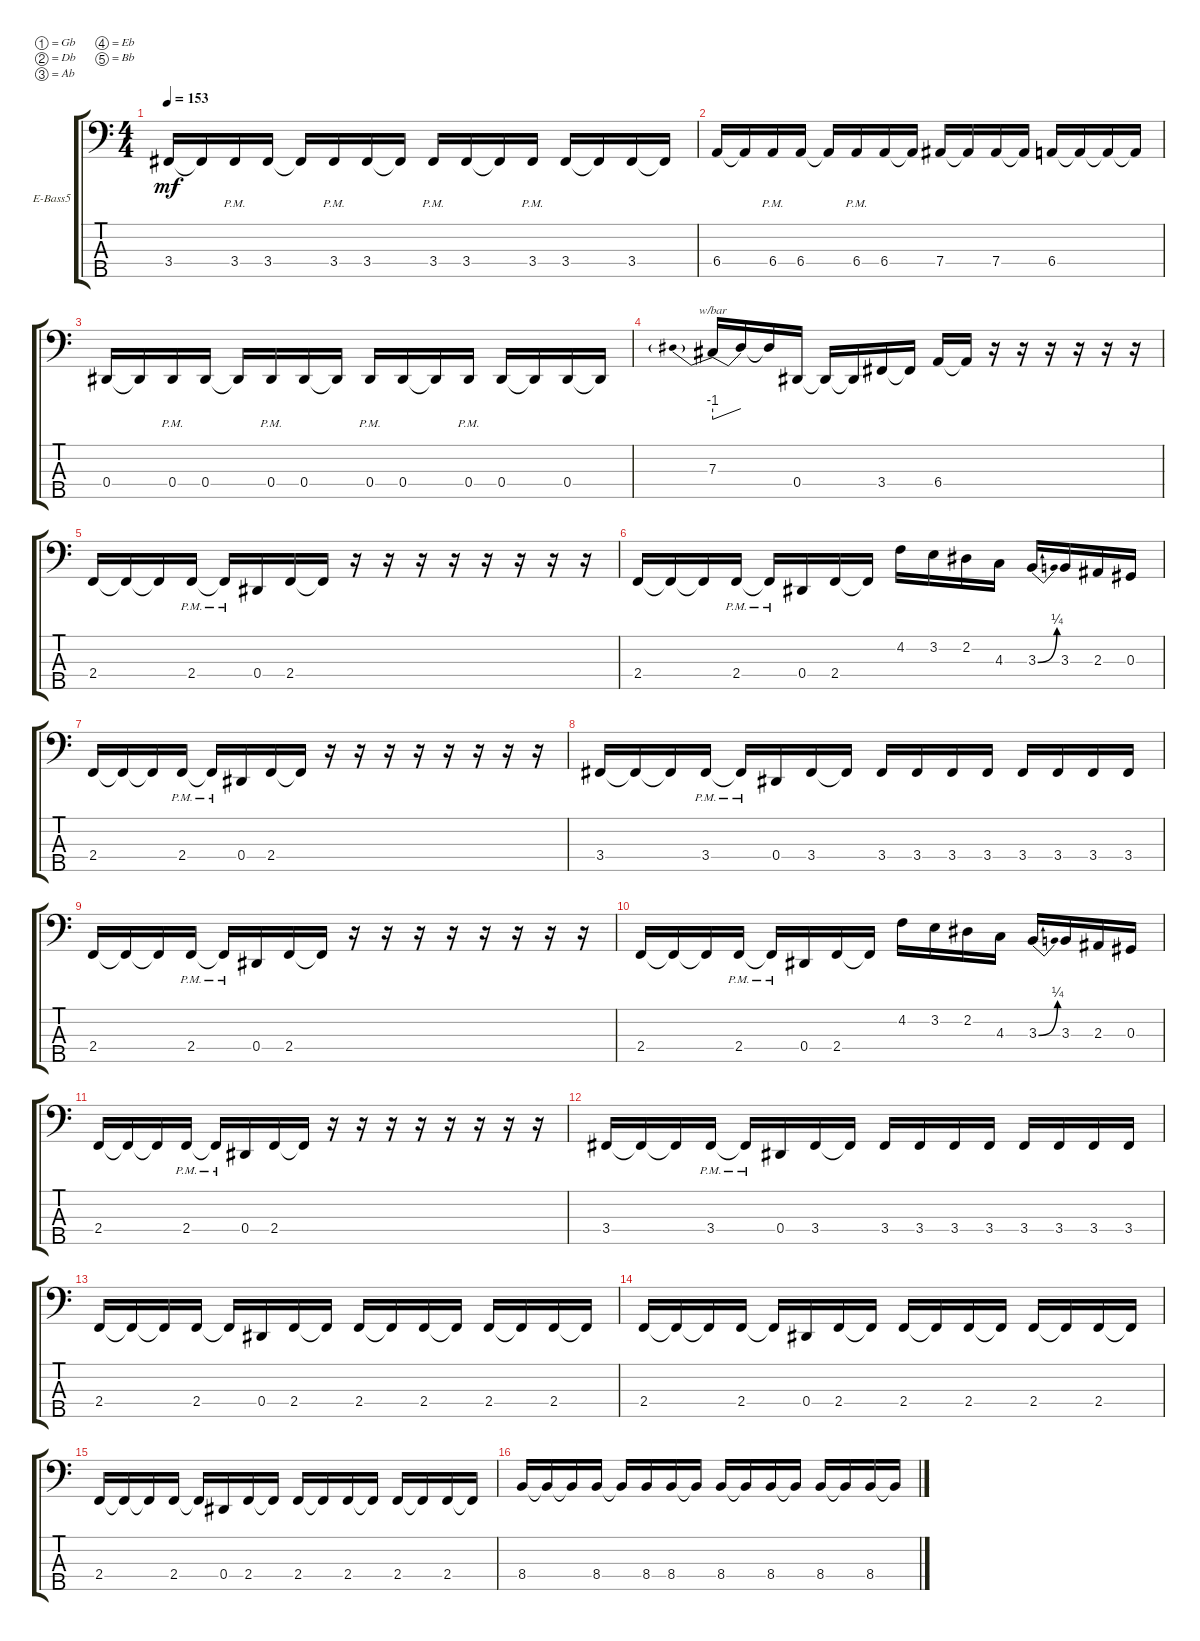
\bracketExtendMode groupsimilarinstruments
\firstSystemTrackNameOrientation horizontal
\otherSystemsTrackNameOrientation horizontal
\track ("Electric Bass" "E-Bass5") {instrument electricbassfinger}
\staff {score tabs}
\tuning (Gb2 Db2 Ab1 Eb1 Bb0)
\ts (4 4)
\tempo 153
\clef f4
\scale
0.333333
\ks c
3.4.16{dy mf} 3.4{t}.16 3.4{pm}.16 3.4.16 3.4{t}.16 3.4{pm}.16 3.4.16 3.4{t}.16 3.4{pm}.16 3.4.16 3.4{t}.16 3.4{pm}.16 3.4.16 3.4{t}.16 3.4.16 3.4{t}.16 |
\scale
0.333333 6.4.16 6.4{t}.16 6.4{pm}.16 6.4.16 6.4{t}.16 6.4{pm}.16 6.4.16 6.4{t}.16 7.4.16 7.4{t}.16 7.4.16 7.4{t}.16 6.4.16 6.4{t}.16 6.4{t}.16 6.4{t}.16 |
\scale
0.333333 0.4.16 0.4{t}.16 0.4{pm}.16 0.4.16 0.4{t}.16 0.4{pm}.16 0.4.16 0.4{t}.16 0.4{pm}.16 0.4.16 0.4{t}.16 0.4{pm}.16 0.4.16 0.4{t}.16 0.4.16 0.4{t}.16 |
\scale
0.333333 7.3.16{tbe (predivedive default 0 -4 30 0)} 7.3{t}.16 7.3{t}.16 0.4.16 0.4{t}.16 0.4{t}.16 3.4.16 3.4{t}.16 6.4.16 6.4{t}.16 r.16 r.16 r.16 r.16 r.16 r.16 |
\scale
0.333333 2.4.16 2.4{t}.16 2.4{t}.16 2.4{pm}.16 2.4{pm t}.16 0.4.16 2.4.16 2.4{t}.16 r.16 r.16 r.16 r.16 r.16 r.16 r.16 r.16 |
\scale
0.333333 2.4.16 2.4{t}.16 2.4{t}.16 2.4{pm}.16 2.4{pm t}.16 0.4.16 2.4.16 2.4{t}.16 4.2.16 3.2.16 2.2.16 4.3.16 3.3{be (bend 0 0 1.7999999999999998 1)}.16 3.3.16 2.3.16 0.3.16 |
\scale
0.333333 2.4.16 2.4{t}.16 2.4{t}.16 2.4{pm}.16 2.4{pm t}.16 0.4.16 2.4.16 2.4{t}.16 r.16 r.16 r.16 r.16 r.16 r.16 r.16 r.16 |
\scale
0.333333 3.4.16 3.4{t}.16 3.4{t}.16 3.4{pm}.16 3.4{pm t}.16 0.4.16 3.4.16 3.4{t}.16 3.4.16 3.4.16 3.4.16 3.4.16 3.4.16 3.4.16 3.4.16 3.4.16 |
\scale
0.333333 2.4.16 2.4{t}.16 2.4{t}.16 2.4{pm}.16 2.4{pm t}.16 0.4.16 2.4.16 2.4{t}.16 r.16 r.16 r.16 r.16 r.16 r.16 r.16 r.16 |
\scale
0.333333 2.4.16 2.4{t}.16 2.4{t}.16 2.4{pm}.16 2.4{pm t}.16 0.4.16 2.4.16 2.4{t}.16 4.2.16 3.2.16 2.2.16 4.3.16 3.3{be (bend 0 0 1.7999999999999998 1)}.16 3.3.16 2.3.16 0.3.16 |
\scale
0.333333 2.4.16 2.4{t}.16 2.4{t}.16 2.4{pm}.16 2.4{pm t}.16 0.4.16 2.4.16 2.4{t}.16 r.16 r.16 r.16 r.16 r.16 r.16 r.16 r.16 |
\scale
0.333333 3.4.16 3.4{t}.16 3.4{t}.16 3.4{pm}.16 3.4{pm t}.16 0.4.16 3.4.16 3.4{t}.16 3.4.16 3.4.16 3.4.16 3.4.16 3.4.16 3.4.16 3.4.16 3.4.16 |
\scale
0.333333 2.4.16 2.4{t}.16 2.4{t}.16 2.4.16 2.4{t}.16 0.4.16 2.4.16 2.4{t}.16 2.4.16 2.4{t}.16 2.4.16 2.4{t}.16 2.4.16 2.4{t}.16 2.4.16 2.4{t}.16 |
\scale
0.333333 2.4.16 2.4{t}.16 2.4{t}.16 2.4.16 2.4{t}.16 0.4.16 2.4.16 2.4{t}.16 2.4.16 2.4{t}.16 2.4.16 2.4{t}.16 2.4.16 2.4{t}.16 2.4.16 2.4{t}.16 |
\scale
0.333333 2.4.16 2.4{t}.16 2.4{t}.16 2.4.16 2.4{t}.16 0.4.16 2.4.16 2.4{t}.16 2.4.16 2.4{t}.16 2.4.16 2.4{t}.16 2.4.16 2.4{t}.16 2.4.16 2.4{t}.16 |
\scale
0.333333 8.4.16 8.4{t}.16 8.4{t}.16 8.4.16 8.4{t}.16 8.4.16 8.4.16 8.4{t}.16 8.4.16 8.4{t}.16 8.4.16 8.4{t}.16 8.4.16 8.4{t}.16 8.4.16 8.4{t}.16
